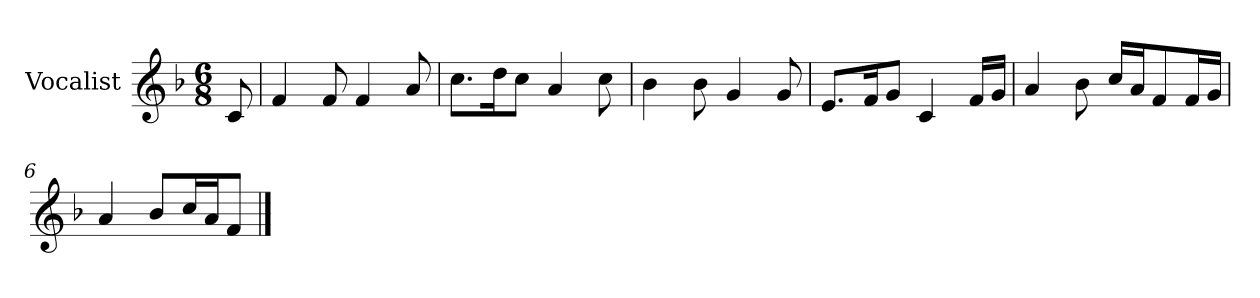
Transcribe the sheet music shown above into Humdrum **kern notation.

**kern
*part1
*staff1
*I"Vocalist
*k[b-]
*F:
*M6/8
=
8c
=1
4f
8f
4f
8a
=2
8.ccL
16ddK
8ccJ
4a
8cc
=3
4b-
8b-
4g
8g
=4
8.eL
16fK
8gJ
4c
16fLL
16gJJ
=5
4a
8b-
16ccLL
16aJ
8f
16fL
16gJJ
=6
4a
8b-L
16ccL
16aJ
8fJ
==
*-
